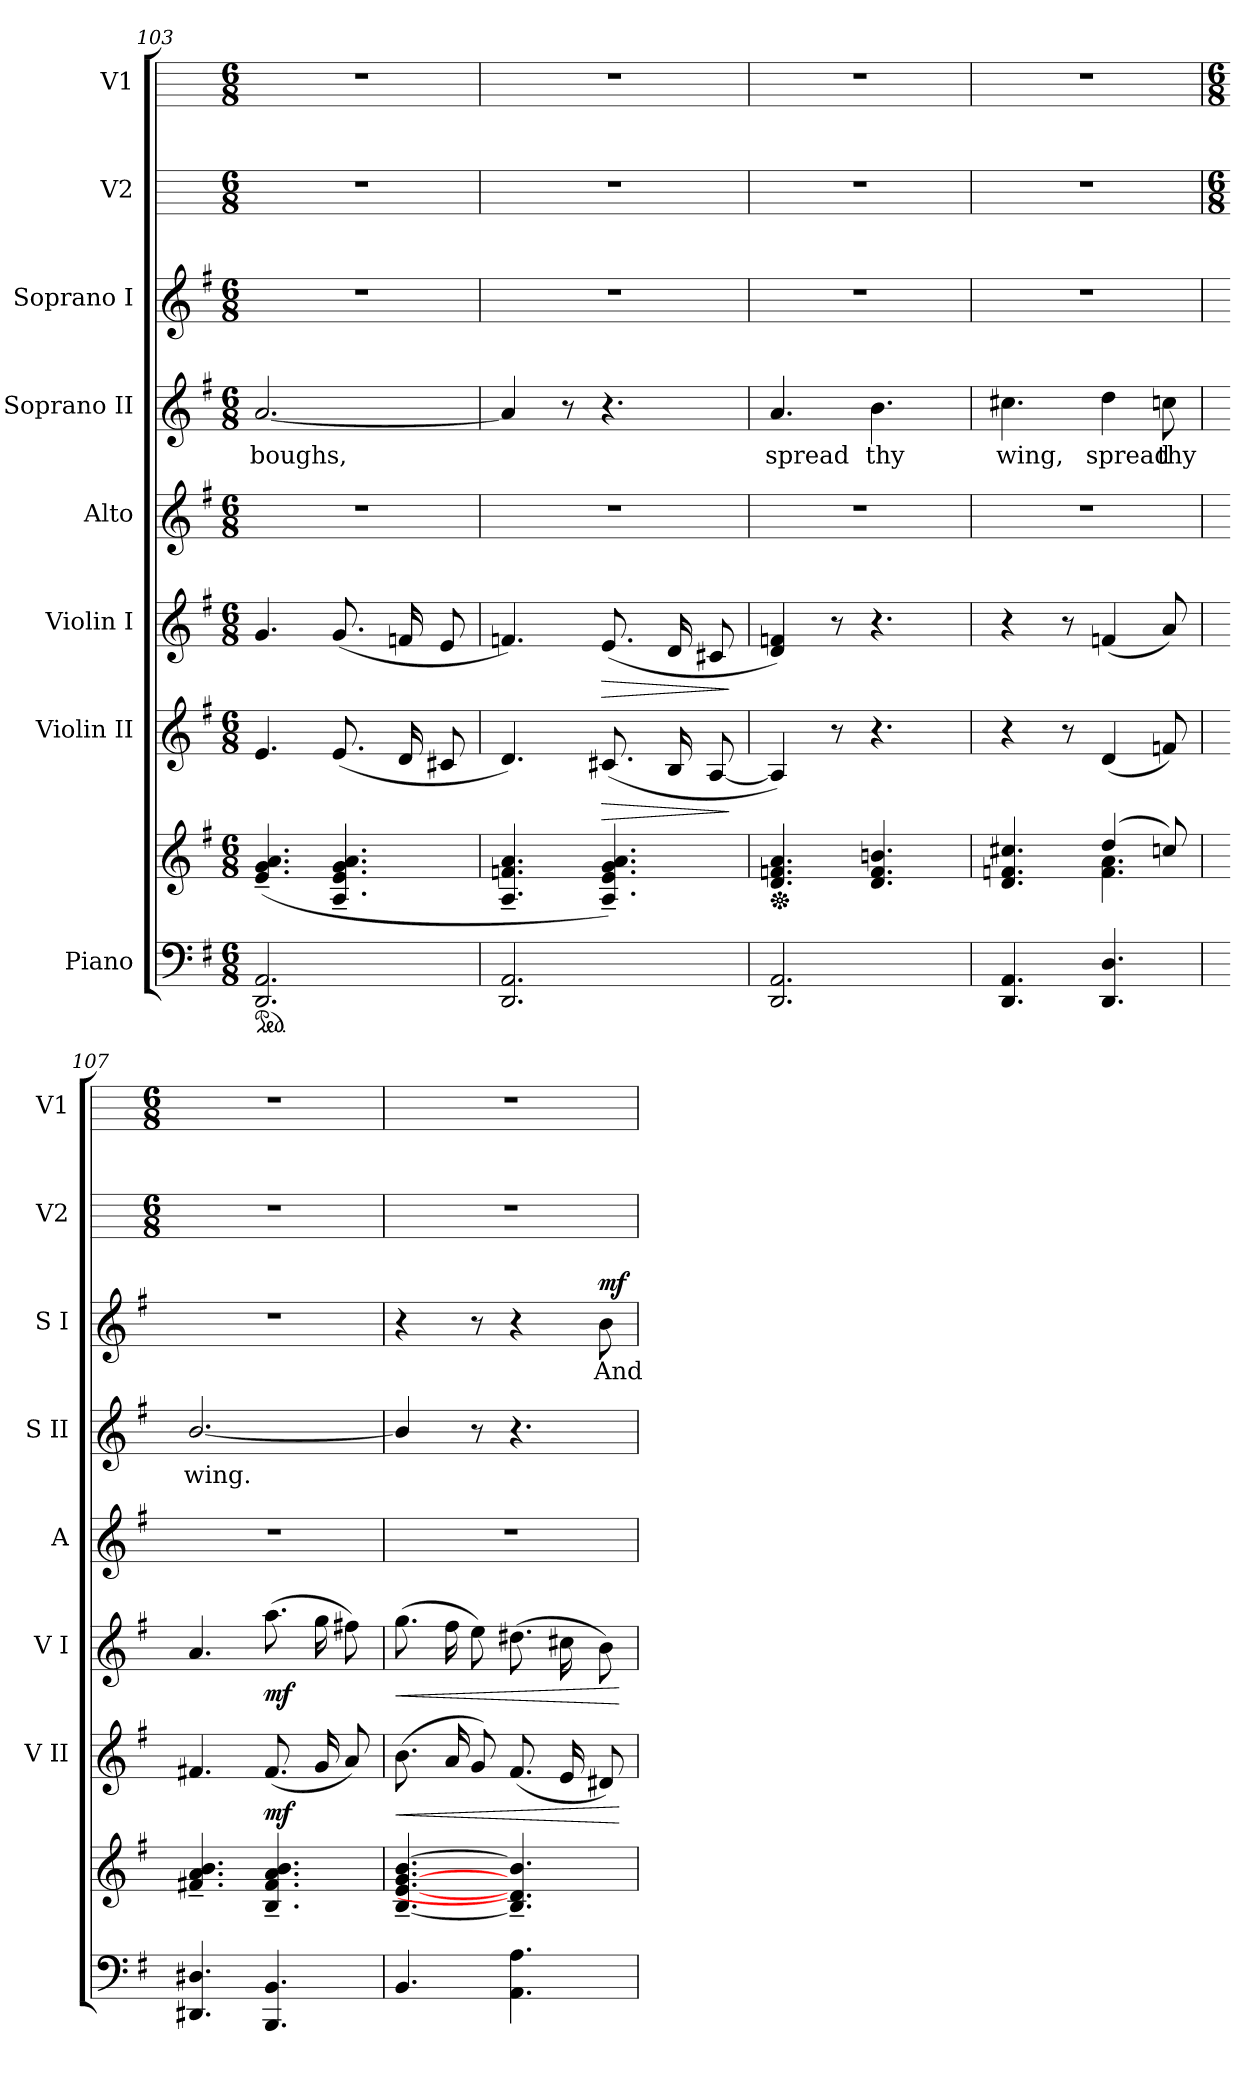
**kern	**kern	**kern	**dynam	**kern	**dynam	**kern	**kern	**text	**kern	**text	**dynam	**kern	**kern
*part8	*part8	*part7	*part7	*part6	*part6	*part5	*part4	*part4	*part3	*part3	*part3	*part2	*part1
*staff9	*staff8	*staff7	*staff7	*staff6	*staff6	*staff5	*staff4	*staff4	*staff3	*staff3	*staff3	*staff2	*staff1
*I"Piano	*	*I"Violin II	*	*I"Violin I	*	*I"Alto	*I"Soprano II	*	*I"Soprano I	*	*	*I"V2	*I"V1
*	*	*I'V II	*	*I'V I	*	*I'A	*I'S II	*	*I'S I	*	*	*I'V2	*I'V1
*clefF4	*clefG2	*clefG2	*	*clefG2	*	*clefG2	*clefG2	*	*clefG2	*	*	*	*
*k[f#]	*k[f#]	*k[f#]	*	*k[f#]	*	*k[f#]	*k[f#]	*	*k[f#]	*	*	*	*
*G:	*G:	*G:	*	*G:	*	*G:	*G:	*	*G:	*	*	*	*
*M6/8	*M6/8	*M6/8	*	*M6/8	*	*M6/8	*M6/8	*	*M6/8	*	*	*M6/8	*M6/8
*ped	*	*	*	*	*	*	*	*	*	*	*	*	*
=103	=103	=103	=103	=103	=103	=103	=103	=103	=103	=103	=103	=103	=103
*	*^	*	*	*	*	*	*	*	*	*	*	*	*
!	!	!	!	!	!	!	!LO:N:vis=1	!	!LO:LY:b	!LO:N:vis=1	!	!	!	!
2.DD 2.AA	(<4.e~ 4.g~ 4.a~	2ryy	4.e	.	4.g	.	2.r	[2.a	boughs,	2.r	.	.	2.r	2.r
.	4.A~ 4.e~ 4.g~ 4.a~	.	(<8.eL	.	(<8.gL	.	.	.	.	.	.	.	.	.
.	.	4ryy	.	.	.	.	.	.	.	.	.	.	.	.
.	.	.	16dL	.	16fnL	.	.	.	.	.	.	.	.	.
.	.	.	8c#XJ	.	8eJ	.	.	.	.	.	.	.	.	.
=104	=104	=104	=104	=104	=104	=104	=104	=104	=104	=104	=104	=104	=104	=104
!	!	!	!	!	!	!	!LO:N:vis=1	!	!	!LO:N:vis=1	!	!	!	!
2.DD 2.AA	4.A~ 4.fn~ 4.a~	2ryy	4.d)	.	4.fn)	.	2.r	4a]	.	2.r	.	.	2.r	2.r
.	.	.	.	.	.	.	.	8r	.	.	.	.	.	.
!	!	!	!	!LO:HP:b	!	!LO:HP:b	!	!	!	!	!	!	!	!
.	4.A~ 4.e~ 4.g~ 4.a~)	.	(<8.c#XL	>	(<8.eL	>	.	4.r	.	.	.	.	.	.
.	.	4ryy	.	.	.	.	.	.	.	.	.	.	.	.
.	.	.	16BL	.	16dL	.	.	.	.	.	.	.	.	.
.	.	.	[8AJ	.	8c#XJ	.	.	.	.	.	.	.	.	.
*	*v	*v	*	*	*	*	*	*	*	*	*	*	*	*
.	.	.	]	.	]	.	.	.	.	.	.	.	.
=105	=105	=105	=105	=105	=105	=105	=105	=105	=105	=105	=105	=105	=105
*	*Xped	*	*	*	*	*	*	*	*	*	*	*	*
*	*^	*	*	*	*	*	*	*	*	*	*	*	*
!	!	!	!	!	!	!	!LO:N:vis=1	!	!LO:LY:b	!LO:N:vis=1	!	!	!	!
2.DD 2.AA	4.d 4.fn 4.a	2ryy	4A])	.	4d 4fn)	.	2.r	4.a	spread	2.r	.	.	2.r	2.r
.	.	.	8r	.	8r	.	.	.	.	.	.	.	.	.
!	!	!	!	!	!	!	!	!	!LO:LY:b	!	!	!	!	!
.	4.d 4.f 4.bn	.	4.r	.	4.r	.	.	4.b	thy	.	.	.	.	.
.	.	4ryy	.	.	.	.	.	.	.	.	.	.	.	.
=106	=106	=106	=106	=106	=106	=106	=106	=106	=106	=106	=106	=106	=106	=106
!	!	!	!	!	!	!	!LO:N:vis=1	!	!LO:LY:b	!LO:N:vis=1	!	!	!	!
4.DD 4.AA	4.d 4.fn 4.cc#X	4ryy	4r	.	4r	.	2.r	4.cc#X	wing,	2.r	.	.	2.r	2.r
.	.	8ryy	8r	.	8r	.	.	.	.	.	.	.	.	.
!	!	!	!	!	!	!	!	!	!LO:LY:b	!	!	!	!	!
(<4.DD 4.D	(>4dd/	4.f\ 4.a\	(<4d	.	(<4fn	.	.	4dd	spread	.	.	.	.	.
!	!	!	!	!	!	!	!	!	!LO:LY:b	!	!	!	!	!
.	8ccn/)	.	8fn)	.	8a)	.	.	8ccn	thy	.	.	.	.	.
*	*v	*v	*	*	*	*	*	*	*	*	*	*	*	*
!!LO:LB:g=z
=107	=107	=107	=107	=107	=107	=107	=107	=107	=107	=107	=107	=107	=107
*	*	*	*	*	*	*	*	*	*	*	*	*M6/8	*M6/8
*^	*	*	*	*	*	*	*	*	*	*	*	*	*
!	!LO:N:vis=1	!	!	!	!	!	!LO:N:vis=1	!	!LO:LY:b	!LO:N:vis=1	!	!	!	!
4.DD#X 4.D#X	2.ryy	4.f#X~ 4.a~ 4.b~	4.f#X	.	4.a	.	2.r	[2.b/	wing.	2.r	.	.	2.r	2.r
!	!	!	!	!LO:DY:b	!	!LO:DY:b	!	!	!	!	!	!	!	!
4.BBB 4.BB	.	4.B~ 4.f#~ 4.a~ 4.b~)	(<8.f#L	mf	(>8.aaL	mf	.	.	.	.	.	.	.	.
.	.	.	16gL	.	16ggL	.	.	.	.	.	.	.	.	.
.	.	.	8aJ)	.	8ff#XJ)	.	.	.	.	.	.	.	.	.
=108	=108	=108	=108	=108	=108	=108	=108	=108	=108	=108	=108	=108	=108	=108
!	!LO:N:vis=1	!	!	!LO:HP:b	!	!LO:HP:b	!LO:N:vis=1	!	!	!	!	!	!	!
4.BB	2.ryy	[4.B~ [4.e~ [4.g~ [4.b~	(<8.bL	<	(>8.ggL	<	2.r	4b/]	.	4r	.	.	2.r	2.r
.	.	.	16aL	.	16ff#L	.	.	.	.	.	.	.	.	.
.	.	.	8gJ)	.	8eeJ)	.	.	8r	.	8r	.	.	.	.
4.AA\ 4.A\	.	4.B]~ 4.d#]~ 4.b]~	(<8.f#L	.	(>8.dd#XL	.	.	4.r	.	4r	.	.	.	.
.	.	.	16eL	.	16cc#XL	.	.	.	.	.	.	.	.	.
!	!	!	!	!	!	!	!	!	!	!	!LO:LY:b	!LO:DY:b	!	!
.	.	.	8d#XJ)	.	8bJ)	.	.	.	.	8b	And	mf	.	.
*v	*v	*	*	*	*	*	*	*	*	*	*	*	*	*
.	.	.	[	.	[	.	.	.	.	.	.	.	.
=	=	=	=	=	=	=	=	=	=	=	=	=	=
*-	*-	*-	*-	*-	*-	*-	*-	*-	*-	*-	*-	*-	*-
